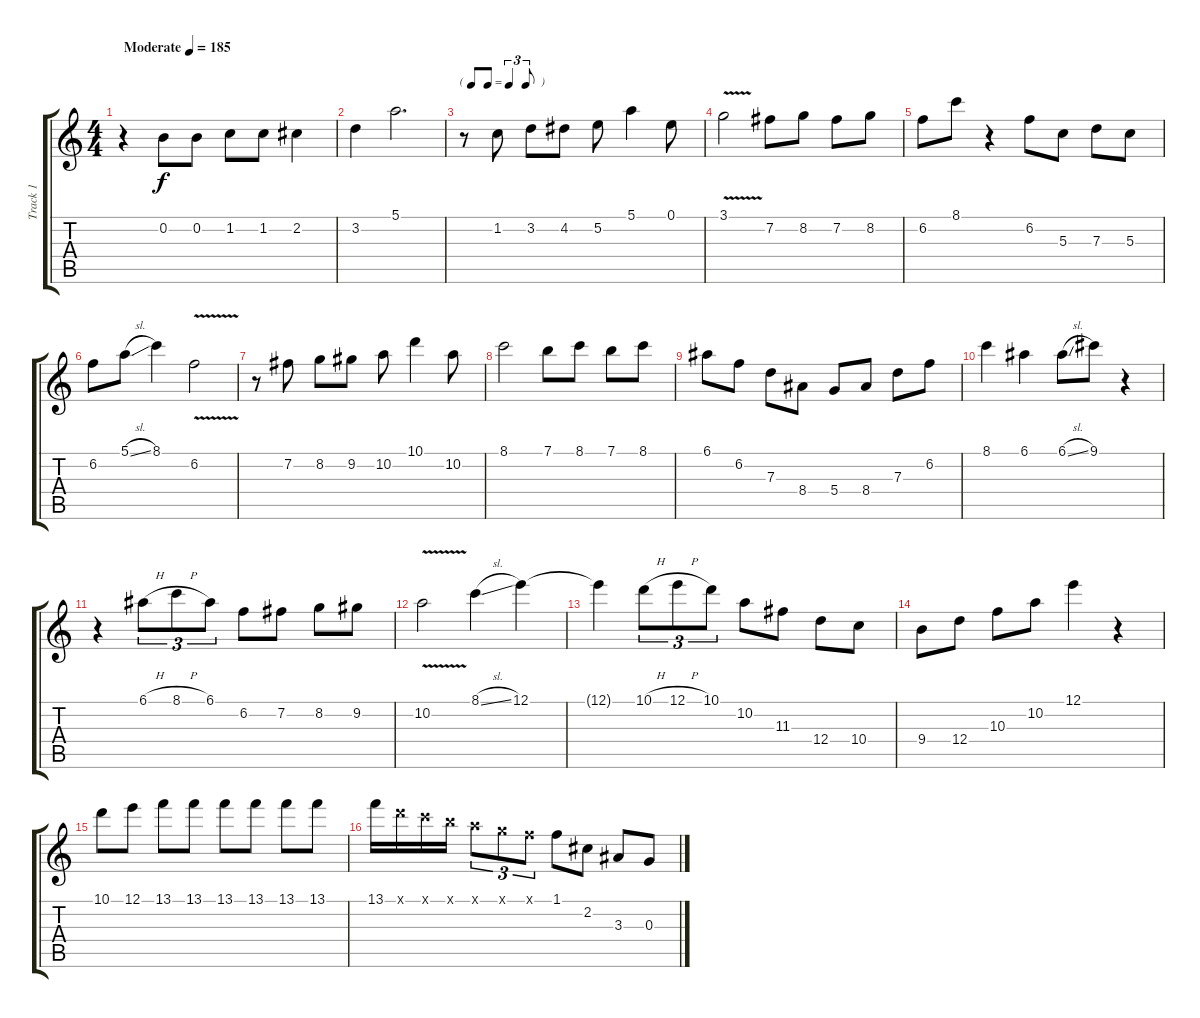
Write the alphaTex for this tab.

\track ("Track 1" "Track 1") {instrument acousticguitarsteel}
\staff {score tabs}
\tuning (E4 B3 G3 D3 A2 E2) {hide}
\ts (4 4)
\tempo (185 "Moderate")
\clef g2
\ks c
r.4{dy f instrument acousticguitarsteel} 0.2.8 0.2.8 1.2.8 1.2.8 2.2.4 |
3.2.4 5.1.2{d} |
\tf triplet8th
r.8 1.2.8 3.2.8 4.2.8 5.2.8 5.1.4 0.1.8 |
3.1{v}.2 7.2.8 8.2.8 7.2.8 8.2.8 |
6.2.8 8.1.8 r.4 6.2.8 5.3.8 7.3.8 5.3.8 |
6.2.8 5.1{sl}.8 8.1.4 6.2{v}.2 |
r.8 7.2.8 8.2.8 9.2.8 10.2.8 10.1.4 10.2.8 |
8.1.2 7.1.8 8.1.8 7.1.8 8.1.8 |
6.1.8 6.2.8 7.3.8 8.4.8 5.4.8 8.4.8 7.3.8 6.2.8 |
8.1.4 6.1.4 6.1{sl}.8 9.1.8 r.4 |
r.4 6.1{h}.8{tu (3 2)} 8.1{h}.8{tu (3 2)} 6.1.8{tu (3 2)} 6.2.8 7.2.8 8.2.8 9.2.8 |
10.2{v}.2 8.1{sl}.4 12.1.4 |
12.1{t}.4 10.1{h}.8{tu (3 2)} 12.1{h}.8{tu (3 2)} 10.1.8{tu (3 2)} 10.2.8 11.3.8 12.4.8 10.4.8 |
9.4.8 12.4.8 10.3.8 10.2.8 12.1.4 r.4 |
10.1.8 12.1.8 13.1.8 13.1.8 13.1.8 13.1.8 13.1.8 13.1.8 |
13.1.16 10.1{x}.16 8.1{x}.16 7.1{x}.16 5.1{x}.8{tu (3 2)} 3.1{x}.8{tu (3 2)} 1.1{x}.8{tu (3 2)} 1.1.8 2.2.8 3.3.8 0.3.8
